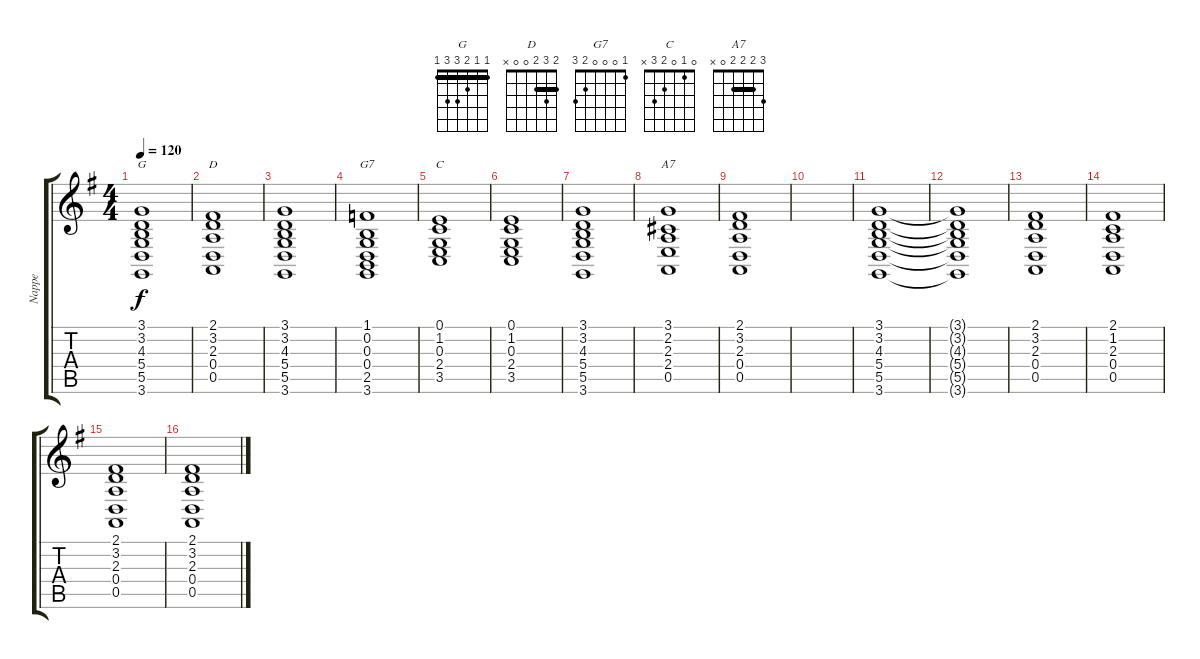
\track ("Nappe" "Nappe") {mute instrument synthvoice}
\staff {score tabs}
\tuning (E4 B3 G3 D3 A2 E2) {hide}
\chord ("G" 1 1 2 3 3 1) {barre 1}
\chord ("D" 2 3 2 0 0 x) {barre 2}
\chord ("G7" 1 0 0 0 2 3)
\chord ("C" 0 1 0 2 3 x)
\chord ("A7" 3 2 2 2 0 x) {barre 2}
\ts (4 4)
\tempo 120
\clef g2
\ks g
(3.1 3.2 4.3 5.4 5.5 3.6).1{ch "G" dy f} |
(2.1 3.2 2.3 0.4 0.5).1{ch "D"} |
(3.1 3.2 4.3 5.4 5.5 3.6).1 |
(1.1 0.2 0.3 0.4 2.5 3.6).1{ch "G7"} |
(0.1 1.2 0.3 2.4 3.5).1{ch "C"} |
(0.1 1.2 0.3 2.4 3.5).1 |
(3.1 3.2 4.3 5.4 5.5 3.6).1 |
(3.1 2.2 2.3 2.4 0.5).1{ch "A7"} |
(2.1 3.2 2.3 0.4 0.5).1 |
|
(3.1 3.2 4.3 5.4 5.5 3.6).1 |
(3.1{t} 3.2{t} 4.3{t} 5.4{t} 5.5{t} 3.6{t}).1 |
(2.1 3.2 2.3 0.4 0.5).1 |
(2.1 1.2 2.3 0.4 0.5).1 |
(2.1 3.2 2.3 0.4 0.5).1 |
(2.1 3.2 2.3 0.4 0.5).1
